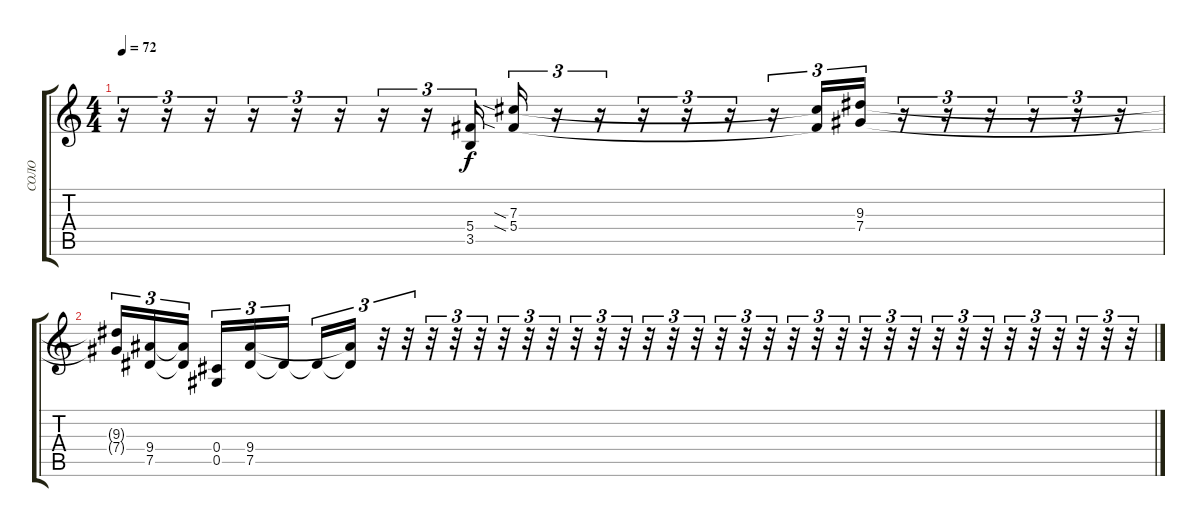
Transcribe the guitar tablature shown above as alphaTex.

\track ("СОЛО" "СОЛО") {instrument overdrivenguitar}
\staff {score tabs}
\tuning (Eb4 Bb3 Gb3 Db3 Ab2 Eb2) {hide}
\ts (4 4)
\tempo 72
\clef g2
\ks c
r.16{tu (3 2) dy f} r.16{tu (3 2)} r.16{tu (3 2)} r.16{tu (3 2)} r.16{tu (3 2)} r.16{tu (3 2)} r.16{tu (3 2)} r.16{tu (3 2)} (5.4{t} 3.5{t}).16{tu (3 2)} (7.3{sia} 5.4{sia}).16{tu (3 2)} r.16{tu (3 2)} r.16{tu (3 2)} r.16{tu (3 2)} r.16{tu (3 2)} r.16{tu (3 2)} r.16{tu (3 2)} (7.3{t} 5.4{t}).16{tu (3 2)} (9.3 7.4).16{tu (3 2)} r.16{tu (3 2)} r.16{tu (3 2)} r.16{tu (3 2)} r.16{tu (3 2)} r.16{tu (3 2)} r.16{tu (3 2)} |
(9.3{t} 7.4{t}).16{tu (3 2)} (9.4 7.5).16{tu (3 2)} (9.4{t} 7.5{t}).16{tu (3 2) beam splitsecondary} (0.4 0.5).16{tu (3 2)} (9.4 7.5).16{tu (3 2)} 7.5{t}.16{tu (3 2)} 7.5{t}.16{tu (3 2)} (9.4{t} 7.5{t}).16{tu (3 2)} r.32{tu (3 2)} r.32{tu (3 2)} r.32{tu (3 2)} r.32{tu (3 2)} r.32{tu (3 2)} r.32{tu (3 2)} r.32{tu (3 2)} r.32{tu (3 2)} r.32{tu (3 2)} r.32{tu (3 2)} r.32{tu (3 2)} r.32{tu (3 2)} r.32{tu (3 2)} r.32{tu (3 2)} r.32{tu (3 2)} r.32{tu (3 2)} r.32{tu (3 2)} r.32{tu (3 2)} r.32{tu (3 2)} r.32{tu (3 2)} r.32{tu (3 2)} r.32{tu (3 2)} r.32{tu (3 2)} r.32{tu (3 2)} r.32{tu (3 2)} r.32{tu (3 2)} r.32{tu (3 2)} r.32{tu (3 2)} r.32{tu (3 2)} r.32{tu (3 2)} r.32{tu (3 2)} r.32{tu (3 2)}
